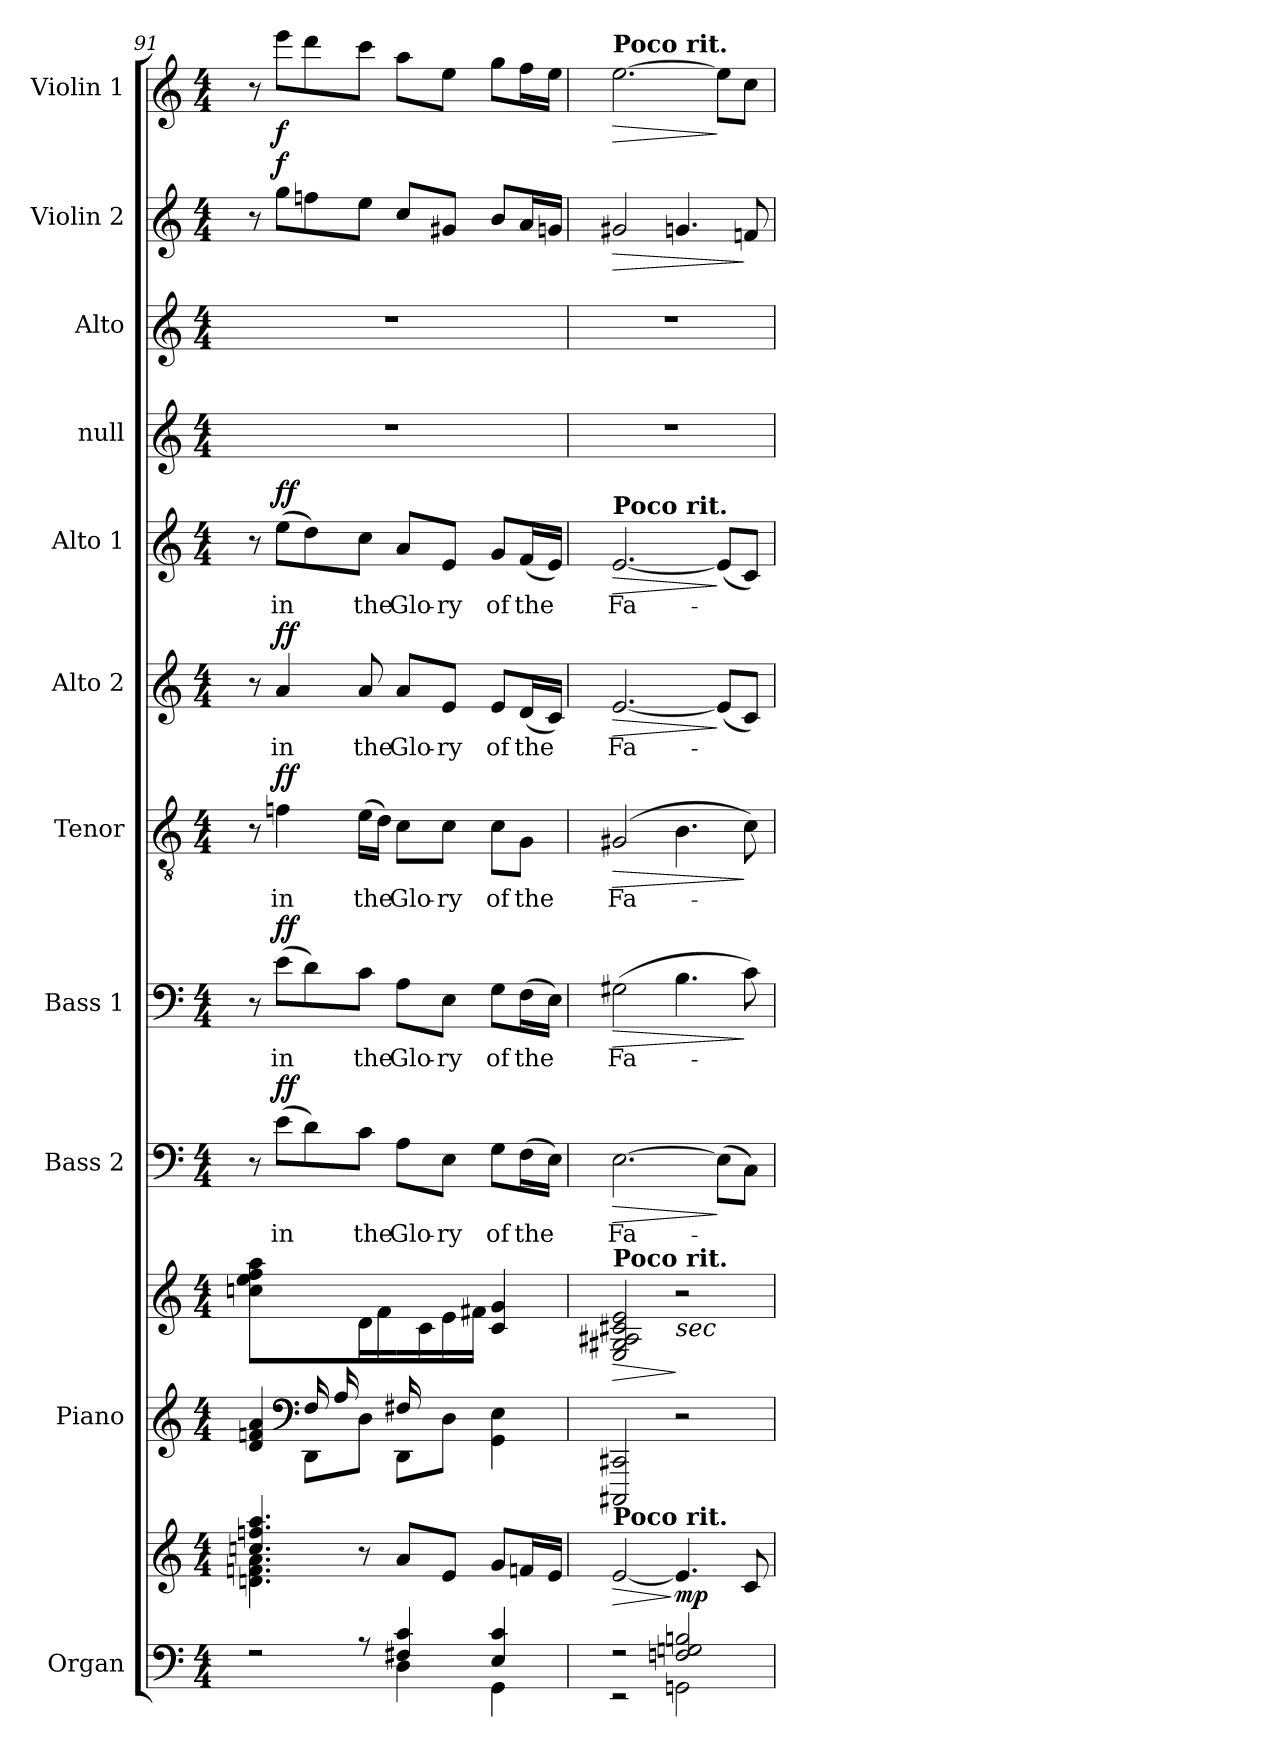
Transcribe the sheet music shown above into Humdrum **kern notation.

**kern	**kern	**dynam	**kern	**kern	**dynam	**kern	**text	**dynam	**kern	**text	**dynam	**kern	**text	**dynam	**kern	**text	**dynam	**kern	**text	**dynam	**kern	**kern	**kern	**dynam	**kern	**dynam
*part11	*part11	*part11	*part10	*part10	*part10	*part9	*part9	*part9	*part8	*part8	*part8	*part7	*part7	*part7	*part6	*part6	*part6	*part5	*part5	*part5	*part4	*part3	*part2	*part2	*part1	*part1
*staff13	*staff12	*staff12/13	*staff11	*staff10	*staff10/11	*staff9	*staff9	*staff9	*staff8	*staff8	*staff8	*staff7	*staff7	*staff7	*staff6	*staff6	*staff6	*staff5	*staff5	*staff5	*staff4	*staff3	*staff2	*staff2	*staff1	*staff1
*I"Organ	*	*	*I"Piano	*	*	*I"Bass 2	*	*	*I"Bass 1	*	*	*I"Tenor	*	*	*I"Alto 2	*	*	*I"Alto 1	*	*	*I"null	*I"Alto	*I"Violin 2	*	*I"Violin 1	*
*I'Org.	*	*	*	*	*	*I'B. 2	*	*	*I'B. 1	*	*	*I'T.	*	*	*I'A. 2	*	*	*I'A. 1	*	*	*	*	*I'Vln. 2	*	*I'Vln. 1	*
*clefF4	*clefG2	*	*clefG2	*clefG2	*	*clefF4	*	*	*clefF4	*	*	*clefGv2	*	*	*clefG2	*	*	*clefG2	*	*	*clefG2	*clefG2	*clefG2	*	*clefG2	*
*k[]	*k[]	*	*k[]	*k[]	*	*k[]	*	*	*k[]	*	*	*k[]	*	*	*k[]	*	*	*k[]	*	*	*k[]	*k[]	*k[]	*	*k[]	*
*M4/4	*M4/4	*	*M4/4	*M4/4	*	*M4/4	*	*	*M4/4	*	*	*M4/4	*	*	*M4/4	*	*	*M4/4	*	*	*M4/4	*M4/4	*M4/4	*	*M4/4	*
=91	=91	=91	=91	=91	=91	=91	=91	=91	=91	=91	=91	=91	=91	=91	=91	=91	=91	=91	=91	=91	=91	=91	=91	=91	=91	=91
*^	*^	*	*^	*	*	*	*	*	*	*	*	*	*	*	*	*	*	*	*	*	*	*	*	*	*	*
4.ryy	2rF	4.ccn/ 4.ffn/ 4.aa/	4.dn\ 4.fn\ 4.a\	.	4ryy	4d/ 4fni/ 4a/	4ccn\ 4ee\ 4ff\ 4aa\	.	8r	.	.	8r	.	.	8r	.	.	8r	.	.	8r	.	.	1r	1r	8r	.	8r	.
!	!	!	!	!	!	!	!	!	!	!LO:LY:b	!LO:DY:a	!	!LO:LY:b	!LO:DY:a	!	!LO:LY:b	!LO:DY:a	!	!LO:LY:b	!LO:DY:a	!	!LO:LY:b	!LO:DY:a	!	!	!	!LO:DY:a	!	!LO:DY:b
.	.	.	.	.	.	.	.	.	(>8e\L	in	ff	(>8e\L	in	ff	4fn\	in	ff	4a/	in	ff	(>8ee\L	in	ff	.	.	8gg\L	f	8eee\L	f
*	*	*	*	*	*clefF4	*	*	*	*	*	*	*	*	*	*	*	*	*	*	*	*	*	*	*	*	*	*	*	*
.	.	.	.	.	16F/LL	8DD\L	8ryy	.	8d\)	.	.	8d\)	.	.	.	.	.	.	.	.	8dd\)	.	.	.	.	8ffn\	.	8ddd\	.
.	.	.	.	.	16A/	.	.	.	.	.	.	.	.	.	.	.	.	.	.	.	.	.	.	.	.	.	.	.	.
!	!	!	!	!	!	!	!	!	!	!LO:LY:b	!	!	!LO:LY:b	!	!	!LO:LY:b	!	!	!LO:LY:b	!	!	!LO:LY:b	!	!	!	!	!	!	!
8r	.	8r	2ryy	.	8ryy	8D\J	16d\	.	8c\J	the	.	8c\J	the	.	(>16e\LL	the	.	8a/	the	.	8cc\J	the	.	.	.	8ee\J	.	8ccc\J	.
.	.	.	.	.	.	.	16f\JJ	.	.	.	.	.	.	.	16d\JJ)	.	.	.	.	.	.	.	.	.	.	.	.	.	.
!	!	!	!	!	!	!	!	!	!	!LO:LY:b	!	!	!LO:LY:b	!	!	!LO:LY:b	!	!	!LO:LY:b	!	!	!LO:LY:b	!	!	!	!	!	!	!
4F#X/ 4c/	4D\	8a/L	.	.	16F#X/LL	8DD\L	16ryy	.	8A\L	Glo-	.	8A\L	Glo-	.	8c\L	Glo-	.	8a/L	Glo-	.	8a/L	Glo-	.	.	.	8cc/L	.	8aa\L	.
.	.	.	.	.	4..ryy	.	16c\	.	.	.	.	.	.	.	.	.	.	.	.	.	.	.	.	.	.	.	.	.	.
!	!	!	!	!	!	!	!	!	!	!LO:LY:b	!	!	!LO:LY:b	!	!	!LO:LY:b	!	!	!LO:LY:b	!	!	!LO:LY:b	!	!	!	!	!	!	!
.	.	8e/J	.	.	.	8D\J	16e\	.	8E\J	-ry	.	8E\J	-ry	.	8c\J	-ry	.	8e/J	-ry	.	8e/J	-ry	.	.	.	8g#X/J	.	8ee\J	.
.	.	.	.	.	.	.	16f#X\JJ	.	.	.	.	.	.	.	.	.	.	.	.	.	.	.	.	.	.	.	.	.	.
!	!	!	!	!	!	!	!	!	!	!LO:LY:b	!	!	!LO:LY:b	!	!	!LO:LY:b	!	!	!LO:LY:b	!	!	!LO:LY:b	!	!	!	!	!	!	!
4E/ 4c/	4GG\	8g/L	.	.	.	4GG\ 4E\	4c/ 4g/	.	8G\L	of	.	8G\L	of	.	8c\L	of	.	8e/L	of	.	8g/L	of	.	.	.	8b/L	.	8gg\L	.
!	!	!	!	!	!	!	!	!	!	!LO:LY:b	!	!	!LO:LY:b	!	!	!LO:LY:b	!	!	!LO:LY:b	!	!	!LO:LY:b	!	!	!	!	!	!	!
.	.	16fn/L	8ryy	.	.	.	.	.	(>16F\L	the	.	(>16F\L	the	.	8G\J	the	.	(<16d/L	the	.	(<16f/L	the	.	.	.	16a/L	.	16ff\L	.
.	.	16e/JJ	.	.	.	.	.	.	16E\JJ)	.	.	16E\JJ)	.	.	.	.	.	16c/JJ)	.	.	16e/JJ)	.	.	.	.	16gn/JJ	.	16ee\JJ	.
*	*	*v	*v	*	*	*	*	*	*	*	*	*	*	*	*	*	*	*	*	*	*	*	*	*	*	*	*	*	*
*	*	*	*	*v	*v	*	*	*	*	*	*	*	*	*	*	*	*	*	*	*	*	*	*	*	*	*	*	*
!!LO:PB:g=z
=92	=92	=92	=92	=92	=92	=92	=92	=92	=92	=92	=92	=92	=92	=92	=92	=92	=92	=92	=92	=92	=92	=92	=92	=92	=92	=92	=92
!	!	!	!	!	!	!	!	!	!	!	!	!	!	!	!	!	!	!	!	!	!	!	!	!	!	!LO:TX:a:B:t=Poco rit.	!
!	!	!	!	!	!	!	!	!	!	!	!	!	!	!	!	!	!	!	!LO:TX:a:B:t=Poco rit.	!	!	!	!	!	!	!	!
!	!	!	!	!	!LO:TX:a:B:t=Poco rit.	!	!	!	!	!	!	!	!	!	!	!	!	!	!	!	!	!	!	!	!	!	!
!	!	!LO:TX:a:B:t=Poco rit.	!	!	!	!	!	!	!	!	!	!	!	!	!	!	!	!	!	!	!	!	!	!	!	!	!
!	!	!	!LO:HP:b	!	!	!LO:HP:b	!	!LO:LY:b	!LO:HP:b	!	!LO:LY:b	!LO:HP:b	!	!LO:LY:b	!LO:HP:b	!	!LO:LY:b	!LO:HP:b	!	!LO:LY:b	!LO:HP:b	!	!	!	!LO:HP:b	!	!LO:HP:b
2r	2r	[2e/	>	2CCC#X/ 2CC#X/	2E/ 2G#X/ 2A#X/ 2c#X/ 2e/	>	[2.E\	Fa-	>	(>2G#X\	Fa-	>	(>2G#X/	Fa-	>	[2.e/	Fa-	>	[2.e/	Fa-	>	1r	1r	2g#X/	>	[2.ee\	>
!	!	!	!	!	!LO:TX:b:i:t=sec	!	!	!	!	!	!	!	!	!	!	!	!	!	!	!	!	!	!	!	!	!	!
!	!	!	!LO:DY:n=1:b	!	!	!	!	!	!	!	!	!	!	!	!	!	!	!	!	!	!	!	!	!	!	!	!
2Fn/ 2Gn/ 2Bn/	2GGn\	4.e/]	] mp	2r	2r	]	.	.	.	4.B\	.	.	4.B\	.	.	.	.	.	.	.	.	.	.	4.gn/	.	.	.
.	.	.	.	.	.	.	(>8E\L]	.	]	.	.	.	.	.	.	(<8e/L]	.	]	(<8e/L]	.	]	.	.	.	.	8ee\L]	]
.	.	8c/	.	.	.	.	8C\J)	.	.	8c\)	.	]	8c\)	.	]	8c/J)	.	.	8c/J)	.	.	.	.	8fn/	]	8cc\J	.
*v	*v	*	*	*	*	*	*	*	*	*	*	*	*	*	*	*	*	*	*	*	*	*	*	*	*	*	*
=	=	=	=	=	=	=	=	=	=	=	=	=	=	=	=	=	=	=	=	=	=	=	=	=	=	=
*-	*-	*-	*-	*-	*-	*-	*-	*-	*-	*-	*-	*-	*-	*-	*-	*-	*-	*-	*-	*-	*-	*-	*-	*-	*-	*-
